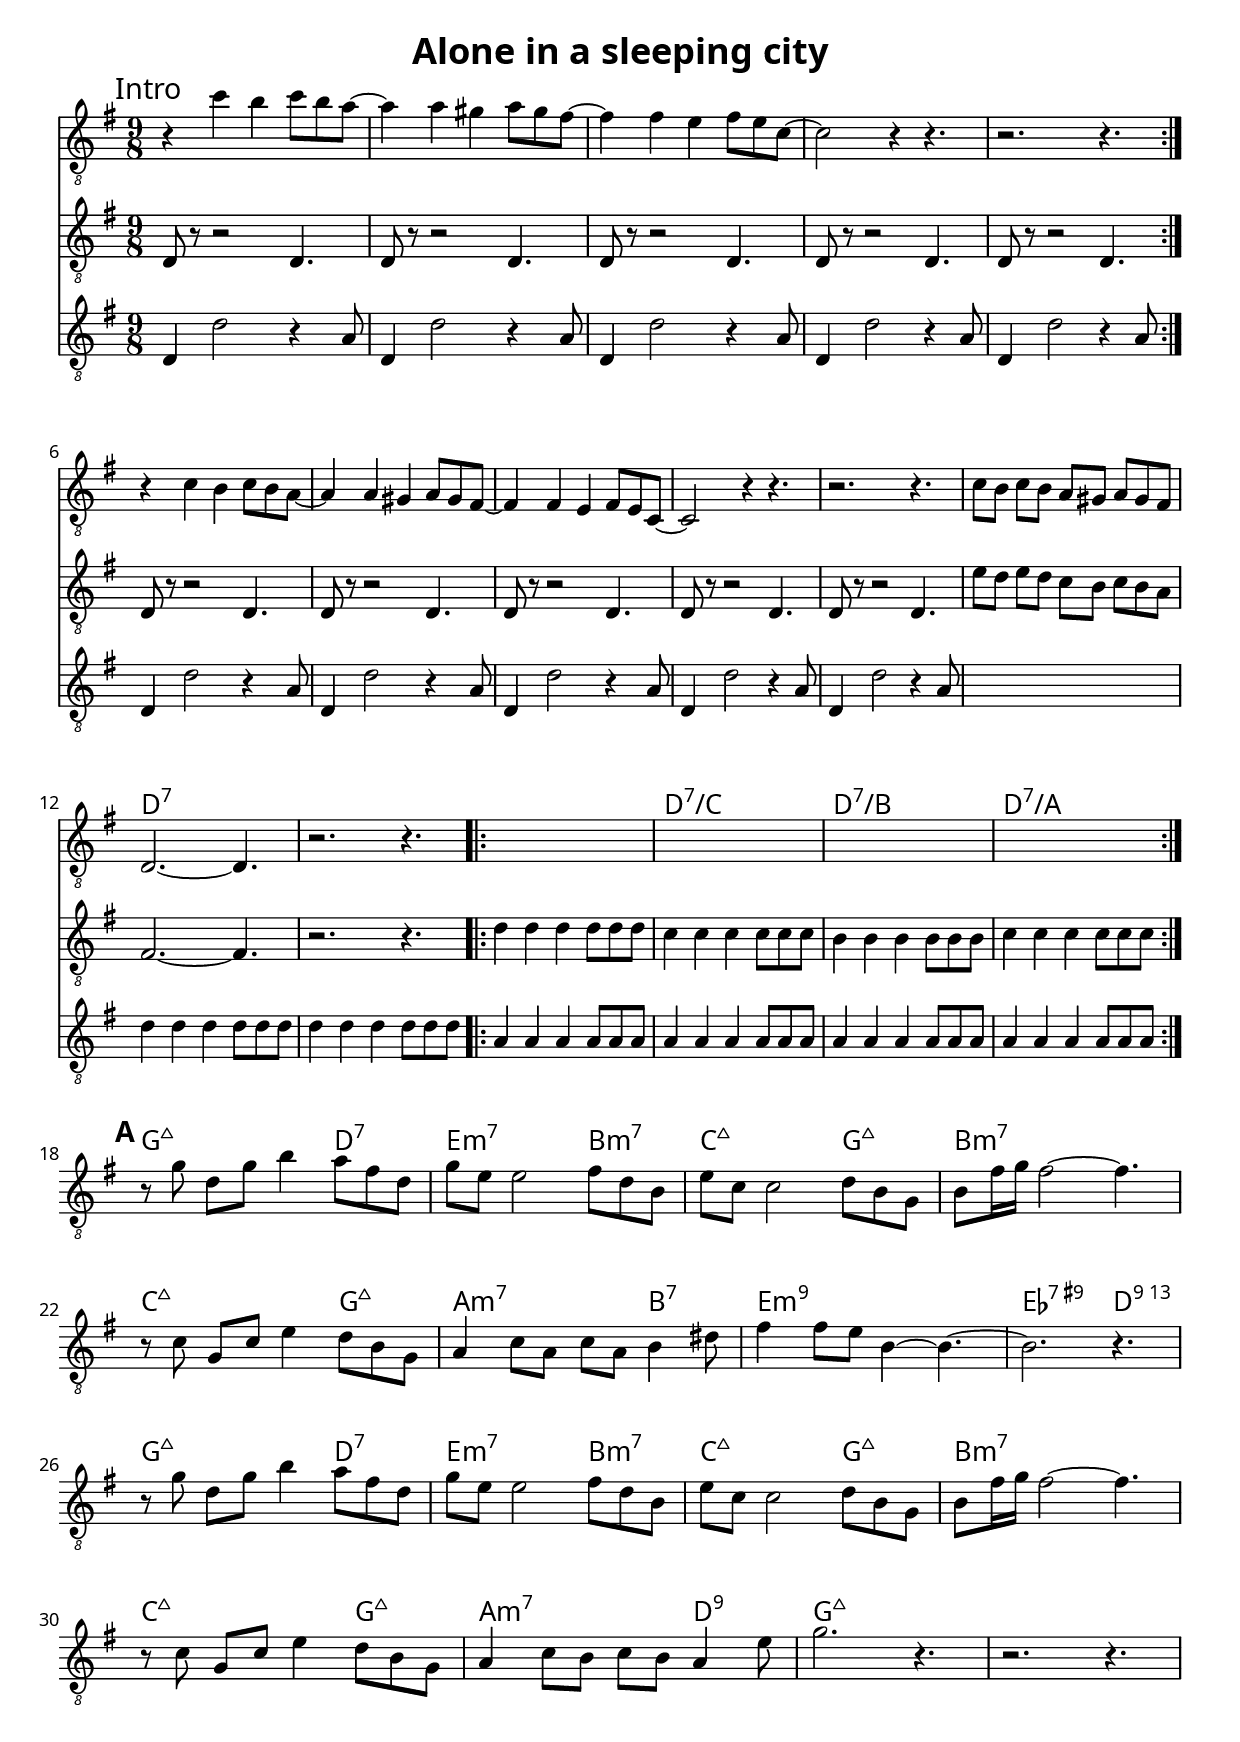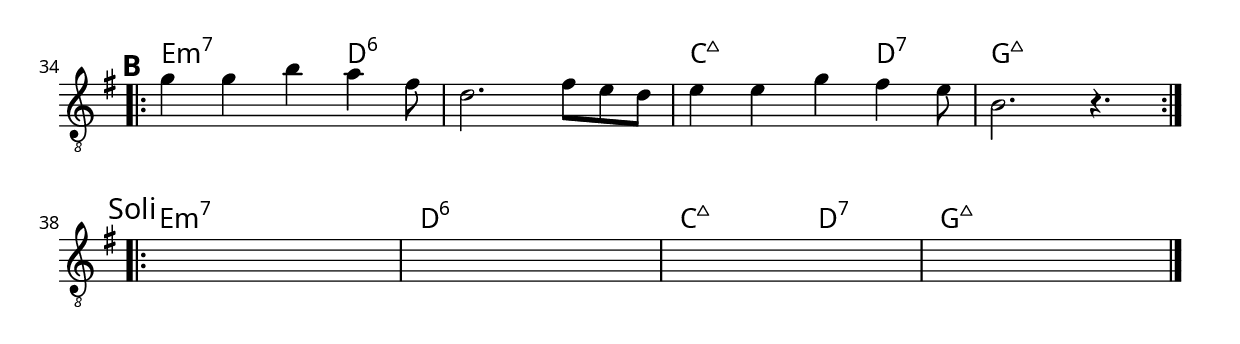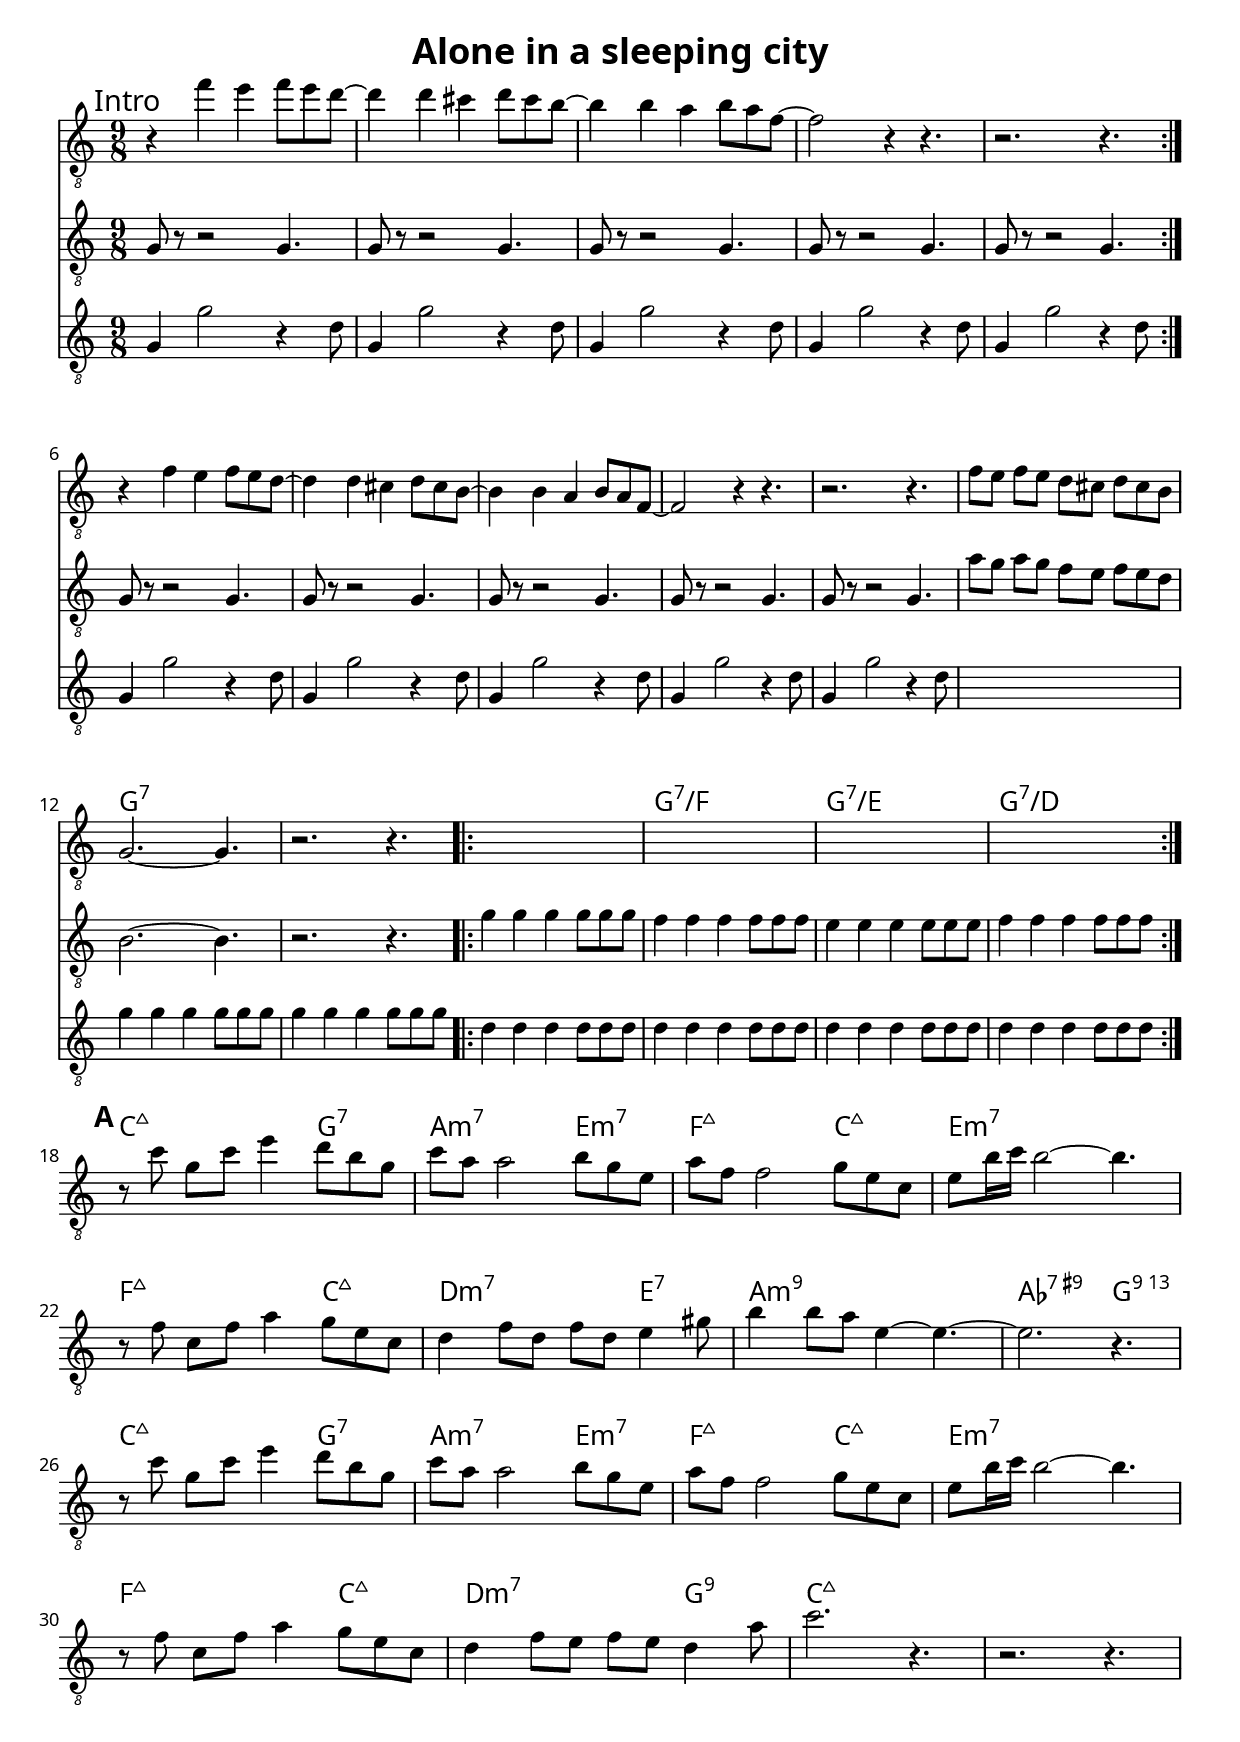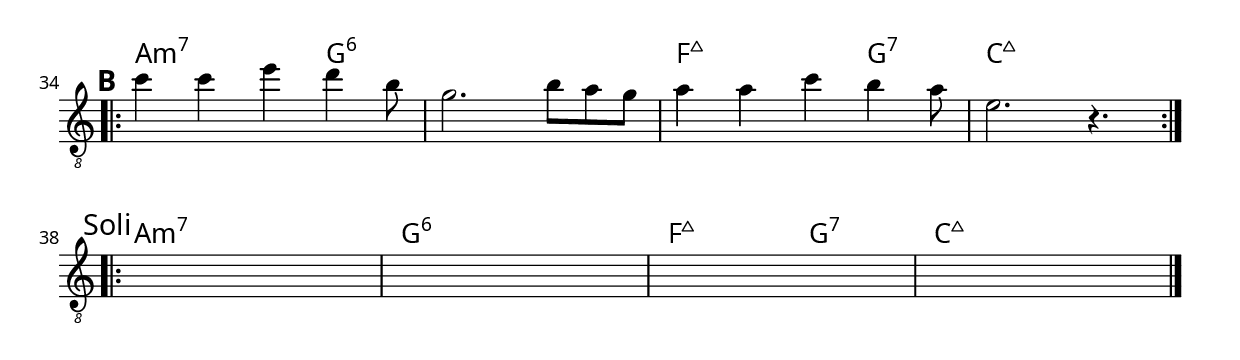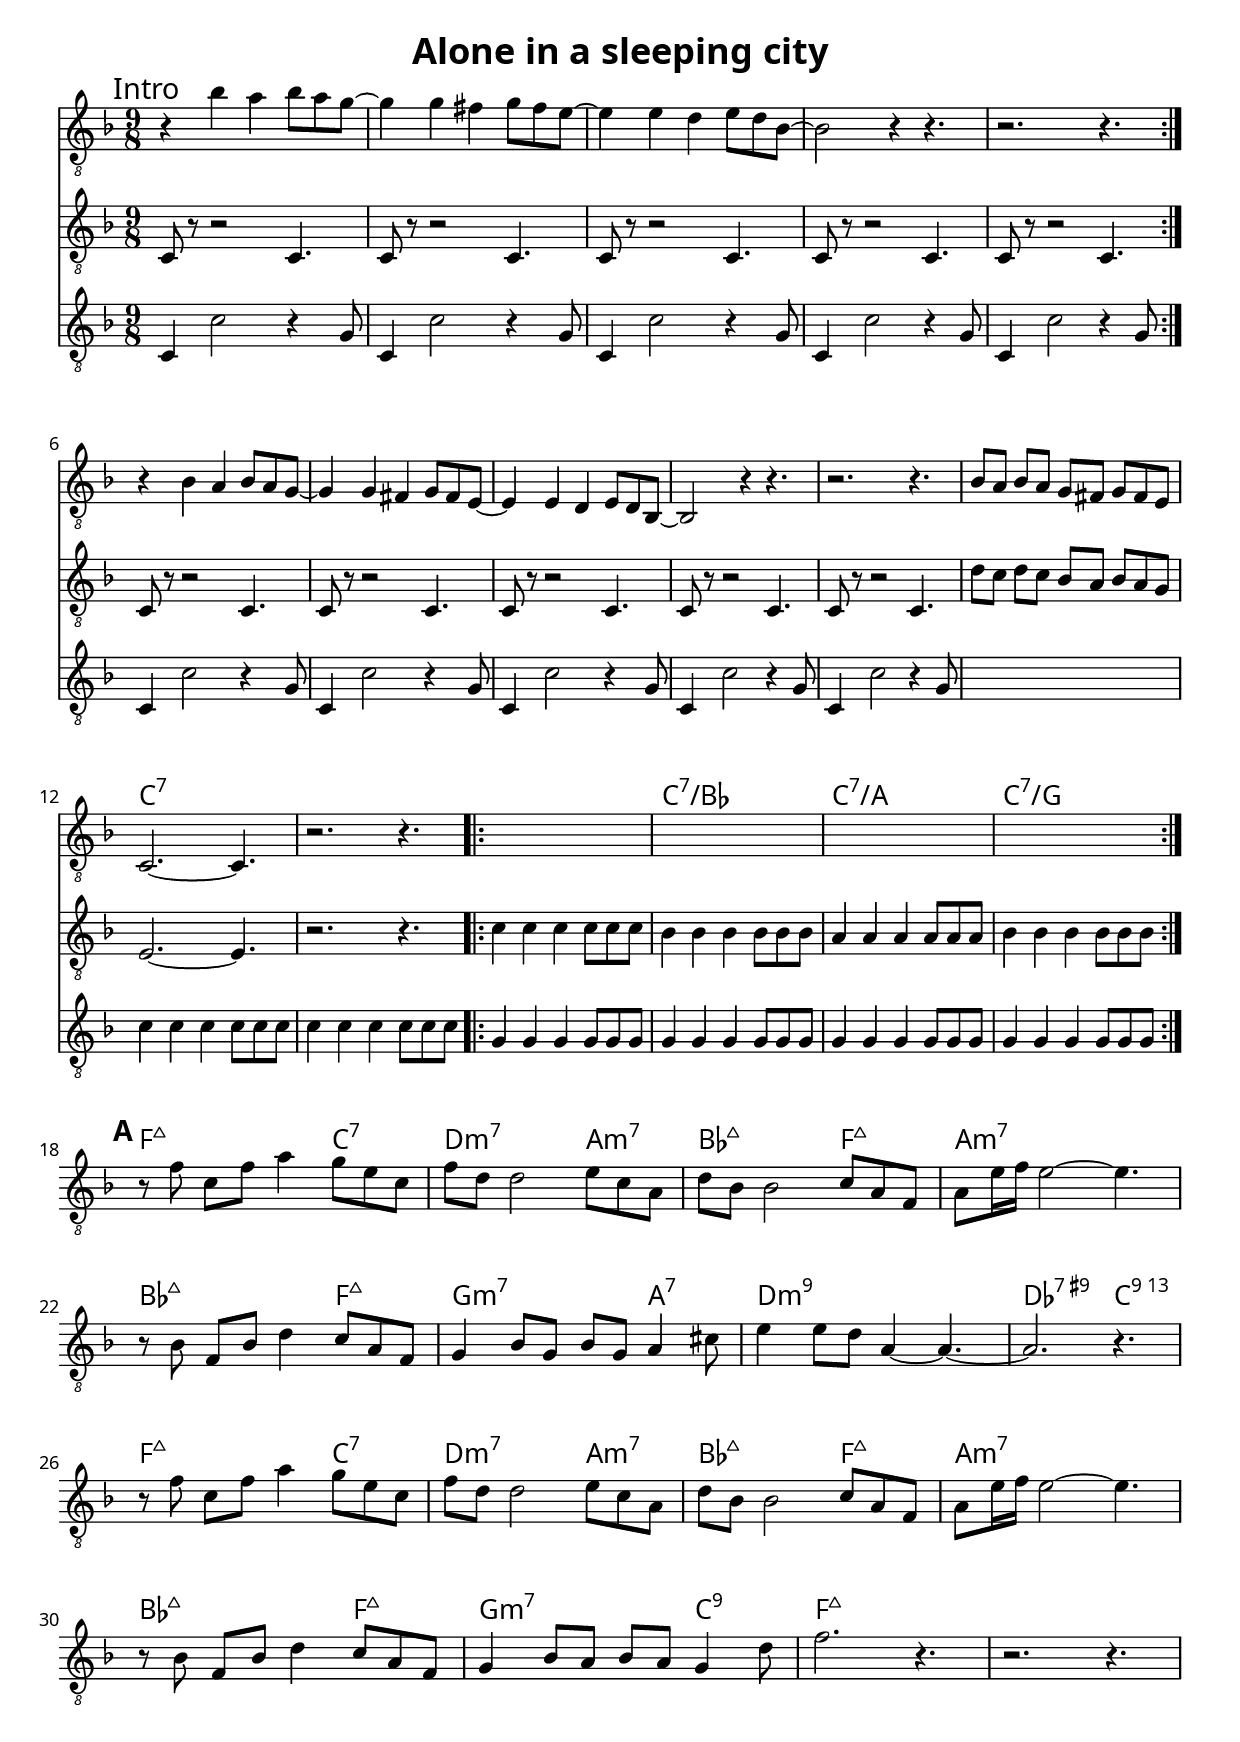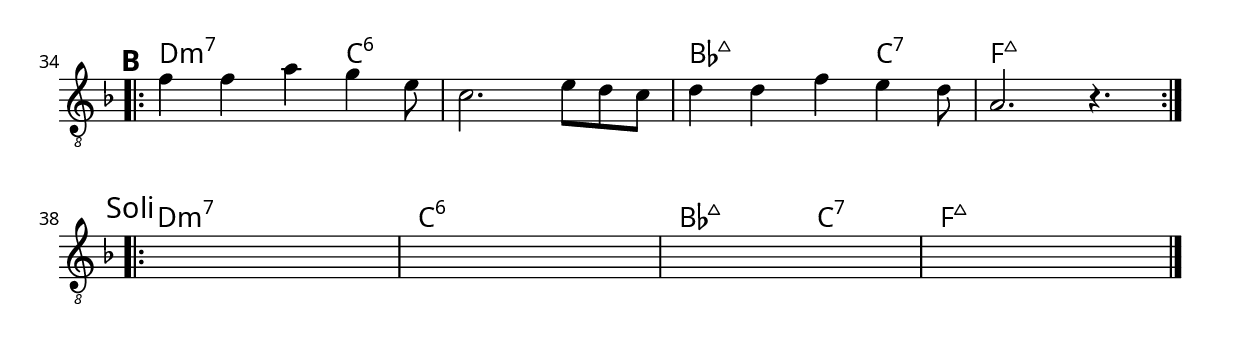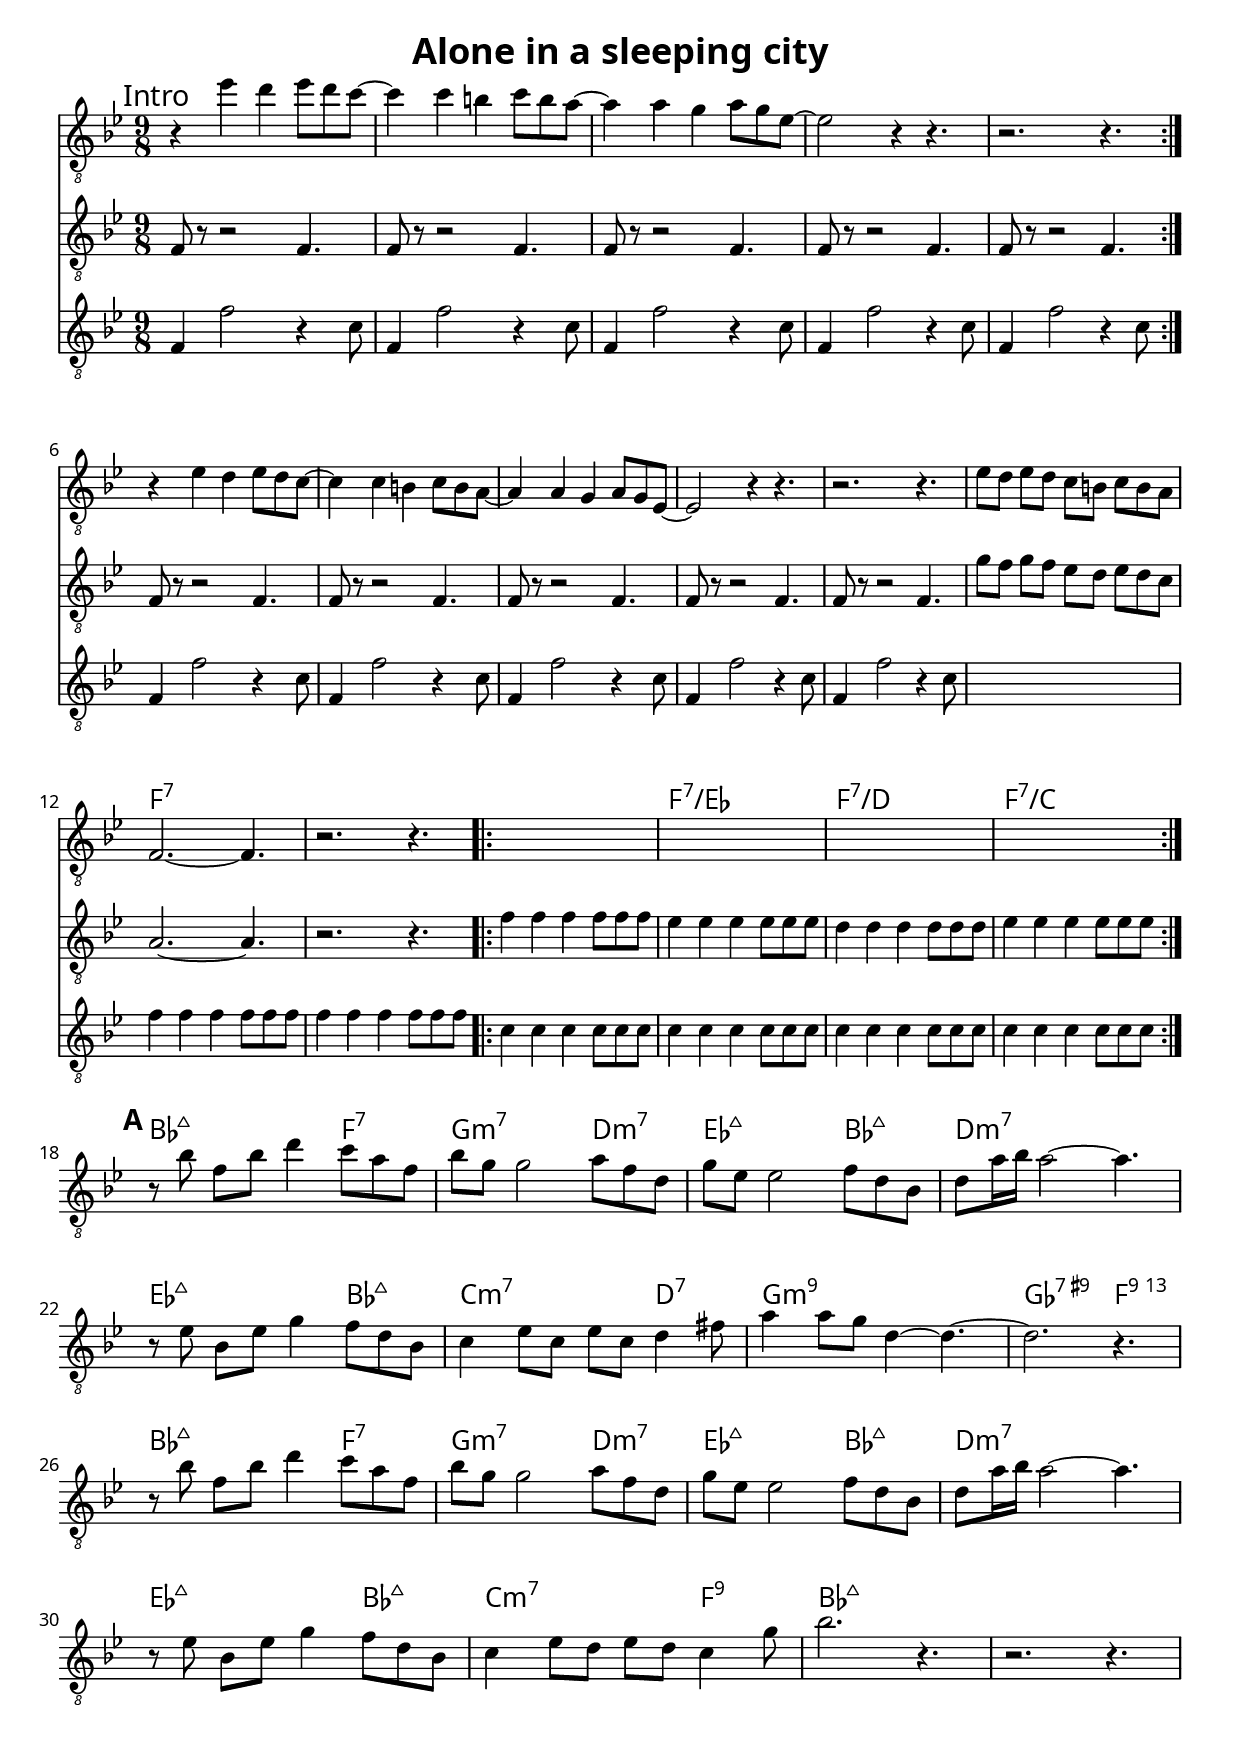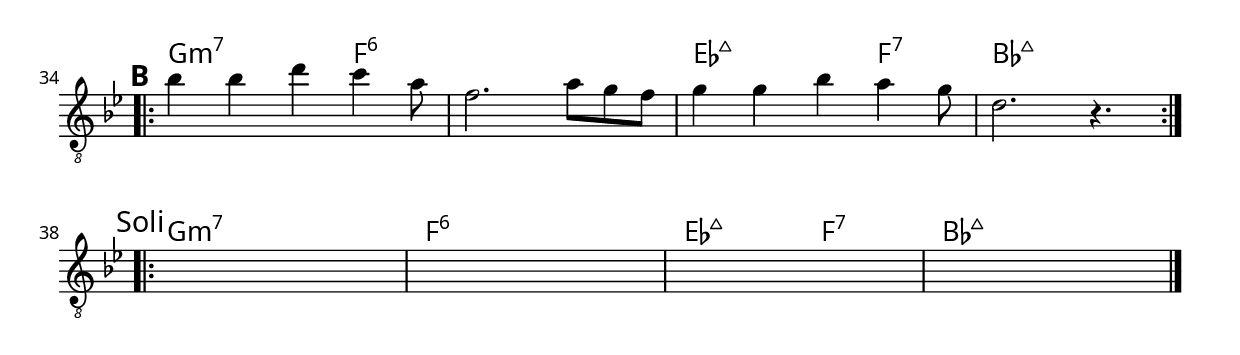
% {{{ PARAMETRI
  myTitle = "Alone in a sleeping city"
  myKey = \key f \major
  myTime = \time #'(2 2 2 3) 9/8
  myTempo =  #(ly:make-moment 100 4)
% }}}

% INTESTAZIONE {{{
\version "2.18.2"

\header {
  title = \myTitle
}

\paper{
  print-first-page-number = ##t
  oddHeaderMarkup = \markup \null
  evenHeaderMarkup = \markup \null
  #(set-global-staff-size 10)
  myStaffSize = #20
  fonts = #(make-pango-font-tree
  "FontAwesome"
  "FontAwesome"
  "FontAwesome"
  (/ myStaffSize 20))
}

global = {
  \myKey
  \numericTimeSignature
  \myTime
  \set Score.markFormatter = #format-mark-box-alphabet
}
\layout { indent = #0 }
fakeBar = {  
  \bar""
  \cadenzaOn
  \once \omit Score.TimeSignature
  \time 1/16
  
    \bar ":|."
  s16  
  \cadenzaOff
  \once \omit Score.TimeSignature
  \myTime
}
%}}}

% {{{ PARTE Intro
  temaIntro = {
    \repeat volta 3{
      r4 bes'4 a bes8 a g~ | g4 g fis g8 fis e~ | e4 e d e8 d bes~ | bes2 r4 r4. | r2. r4. |
    }
    r4 bes4 a bes8 a g~ | g4 g fis g8 fis e~ | e4 e d e8 d bes~ | bes2 r4 r4. | r2. r4. |
    bes'8 a bes a g fis g fis e | c2.~ c4. | r2. r4. |
    \repeat volta 2{ s2. s4. | s2. s4. | s2. s4. | s2. s4. |}
  }

  ritmicaUnoIntro = {
    \repeat volta 3{
      c,8 r8 r2 c4. | c8 r8 r2 c4. | c8 r8 r2 c4. | c8 r8 r2 c4. | c8 r8 r2 c4. |
    }
    c8 r8 r2 c4. | c8 r8 r2 c4. | c8 r8 r2 c4. | c8 r8 r2 c4. | c8 r8 r2 c4. |
    d'8 c d c bes a bes a g | e2.~ e4. | r2. r4. |
    \repeat volta 2{ c'4 c c c8 c c | bes4 bes bes bes8 bes bes | a4 a a a8 a a | bes4 bes bes bes8 bes bes | }
  }

  ritmicaDueIntro = {
    \repeat volta 3{
      c,4 c'2 r4 g8 | c,4 c'2 r4 g8 | c,4 c'2 r4 g8 | c,4 c'2 r4 g8 | c,4 c'2 r4 g8 |
    }
    c,4 c'2 r4 g8 | c,4 c'2 r4 g8 | c,4 c'2 r4 g8 | c,4 c'2 r4 g8 | c,4 c'2 r4 g8 |
    s2. s4. | c4 c c c8 c c | c4 c c c8 c c |
    \repeat volta 2{ g4 g g g8 g g | g4 g g g8 g g | g4 g g g8 g g | g4 g g g8 g g | }
  }

  accordiIntro = \chordmode{
    \repeat volta 3{ s2. s4. | s2. s4. | s2. s4. | s2. s4. | s2. s4. |}
   s2. s4. | s2. s4. | s2. s4. | s2. s4. | s2. s4. |
   s2. s4. | c2.:7 c4.:7 | c2.:7 c4.:7 | 
   \repeat volta 2{c2.:7 c4.:7 | c2.:7/bes c4.:7/bes | c2.:7/a c4.:7/a | c2.:7/g c4.:7/g | }
  }
% }}}

% {{{ PARTE A
  temaA = {
    r8 f' c f a4 g8 e c | f d d2 e8 c a | d bes bes2 c8 a f | a e'16 f e2~ e4. | \break
    r8 bes f bes d4 c8 a f | g4 bes8 g bes g a4 cis8 | e4 e8 d a4~ a4.~ | a2. r4. | \break
    r8 f' c f a4 g8 e c | f d d2 e8 c a | d bes bes2 c8 a f | a e'16 f e2~ e4. | \break
    r8 bes f bes d4 c8 a f | g4 bes8 a bes a g4 d'8 | f2. r4. | r2. r4. |
  }

  accordiA = \chordmode{
      f2.:maj7 c4.:7 | d2.:m7 a4.:m7 | bes2.:maj7 f4.:maj7 | a1*9/8:m7 |
      bes2.:maj7 f4.:maj7 | g2.:m7 a4.:7 | d1*9/8:m9 | des2.:7.9+ c4.:13 |
      f2.:maj7 c4.:7 | d2.:m7 a4.:m7 | bes2.:maj7 f4.:maj7 | a1*9/8:m7 |
      bes2.:maj7 f4.:maj7 | g2.:m7 c4.:9 | f1*9/8:maj7 | f1*9/8:maj7 |
  }
% }}}

% {{{ PARTE B
  temaB = {
    \repeat volta 2 {
      f4 f a g e8 | c2. e8 d c | d4 d f e d8 | a2. r4. |
    }
  }

  accordiB = \chordmode{
    \repeat volta 2 {
      d2.:m7 c4.:6 | c2.:6 c4.:6 | bes2.:maj7 c4.:7 | f2.:maj7 f4.:maj7 |
    }
  }
% }}}

% {{{ PARTE Soli
  temaSoli = {
    \repeat volta 2 {
      s2. s4. | s2. s4. | s2. s4. | s2. s4. |
    }
  }

  accordiSoli = \chordmode{
    \repeat volta 2 {
      d2.:m7 d4.:m7 | c2.:6 c4.:6 | bes2.:maj7 c4.:7 | f2.:maj7 f4.:maj7 |
    }
  }
% }}}

% SCORE {{{
tema = \relative c' {
  \mark "Intro"
  \temaIntro
  \break
  \mark \default
  \temaA \break 
  \mark \default
  \temaB \break 
  \mark "Soli"
  \temaSoli \bar "|."
}

ritmicaUno = \relative c' {
  \ritmicaUnoIntro
}

ritmicaDue = \relative c' {
  \ritmicaDueIntro
}

chordsPart ={
  \new ChordNames {
    \set chordChanges = ##t
    \accordiIntro
    \accordiA
    \accordiB
    \accordiSoli
  }
}

temaPart = \new Staff \with {
  instrumentName = ""
  midiInstrument = "piano"
} { \clef "treble_8" \global \tema }

ritmicaUnoPart = \new Staff \with {
  instrumentName = ""
  midiInstrument = "piano"
} { \clef "treble_8" \global \ritmicaUno }

ritmicaDuePart = \new Staff \with {
  instrumentName = ""
  midiInstrument = "piano"
} { \clef "treble_8" \global \ritmicaDue }

scoreContent = << 
  \chordsPart
  \temaPart
  \ritmicaUnoPart
  \ritmicaDuePart
>>
%}}}

% {{{ BOOKS
  \book{
    \bookOutputSuffix "C"
    \score {
      \scoreContent
      \layout {}
      \midi { \context { \Score tempoWholesPerMinute = #(ly:make-moment 190 4) } }
    }
  }

  \book{
    \bookOutputSuffix "Bb"
    \score { \transpose c d {\scoreContent} }
  }
  
  \book{
    \bookOutputSuffix "C2"
    \score { \transpose c f {\scoreContent} }
  }
  
  \book{
    \bookOutputSuffix "Bes2"
    \score { \transpose c g {\scoreContent} }
  }
% }}}
